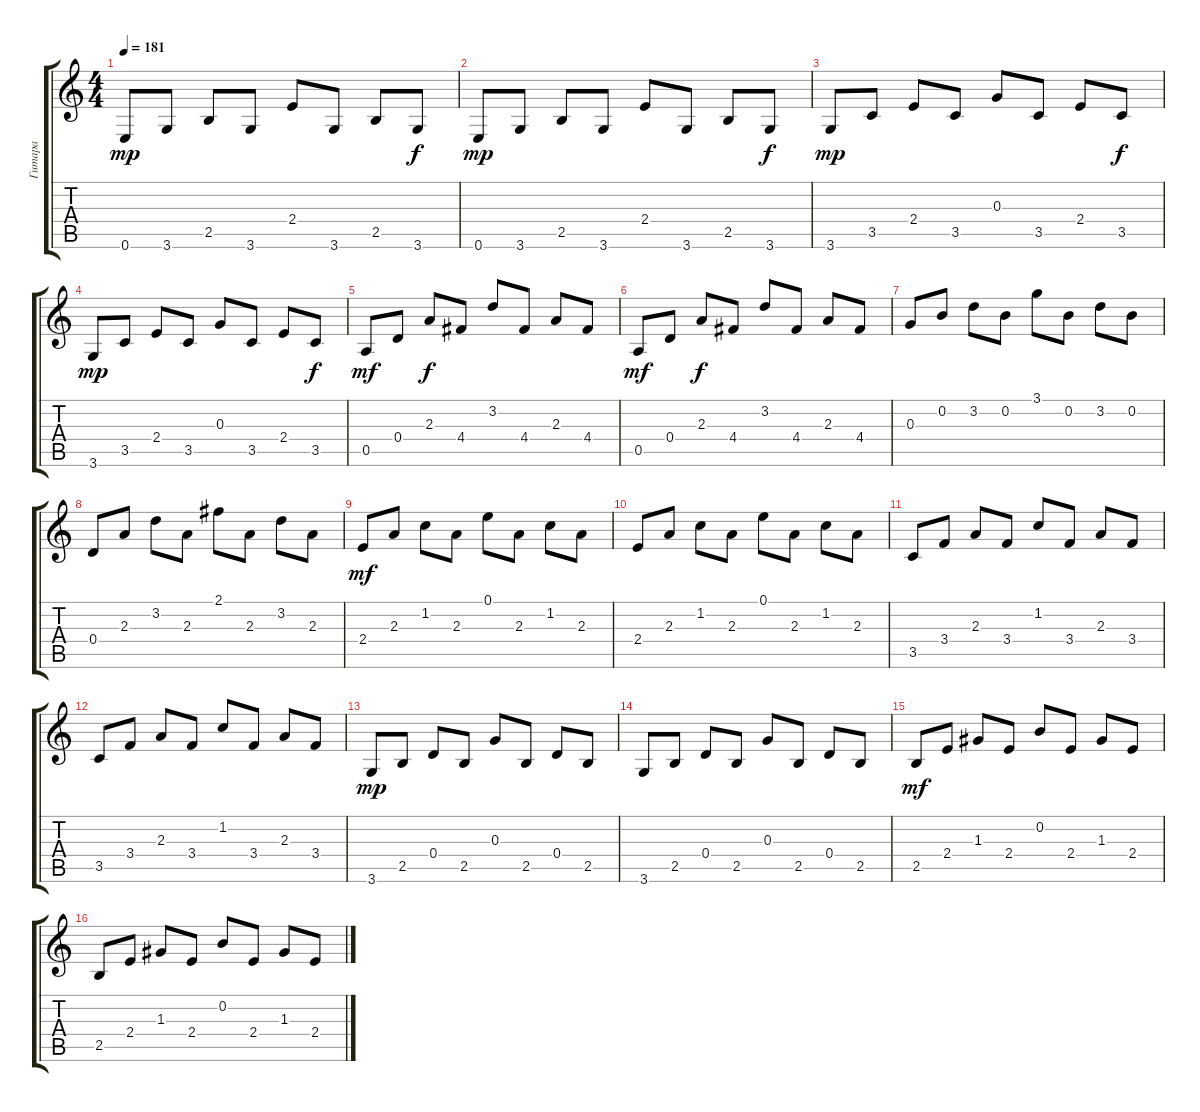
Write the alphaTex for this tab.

\track ("Гитара" "Гитара") {instrument acousticguitarsteel}
\staff {score tabs}
\tuning (E4 B3 G3 D3 A2 E2) {hide}
\ts (4 4)
\tempo 181
\clef g2
\ks c
0.6.8{dy mp} 3.6.8 2.5.8 3.6.8 2.4.8 3.6.8 2.5.8 3.6.8{dy f} |
0.6.8{dy mp} 3.6.8 2.5.8 3.6.8 2.4.8 3.6.8 2.5.8 3.6.8{dy f} |
3.6.8{dy mp} 3.5.8 2.4.8 3.5.8 0.3.8 3.5.8 2.4.8 3.5.8{dy f} |
3.6.8{dy mp} 3.5.8 2.4.8 3.5.8 0.3.8 3.5.8 2.4.8 3.5.8{dy f} |
0.5.8{dy mf} 0.4.8 2.3.8{dy f} 4.4.8 3.2.8 4.4.8 2.3.8 4.4.8 |
0.5.8{dy mf} 0.4.8 2.3.8{dy f} 4.4.8 3.2.8 4.4.8 2.3.8 4.4.8 |
0.3.8 0.2.8 3.2.8 0.2.8 3.1.8 0.2.8 3.2.8 0.2.8 |
0.4.8 2.3.8 3.2.8 2.3.8 2.1.8 2.3.8 3.2.8 2.3.8 |
2.4.8{dy mf} 2.3.8 1.2.8 2.3.8 0.1.8 2.3.8 1.2.8 2.3.8 |
2.4.8 2.3.8 1.2.8 2.3.8 0.1.8 2.3.8 1.2.8 2.3.8 |
3.5.8 3.4.8 2.3.8 3.4.8 1.2.8 3.4.8 2.3.8 3.4.8 |
3.5.8 3.4.8 2.3.8 3.4.8 1.2.8 3.4.8 2.3.8 3.4.8 |
3.6.8{dy mp} 2.5.8 0.4.8 2.5.8 0.3.8 2.5.8 0.4.8 2.5.8 |
3.6.8 2.5.8 0.4.8 2.5.8 0.3.8 2.5.8 0.4.8 2.5.8 |
2.5.8{dy mf} 2.4.8 1.3.8 2.4.8 0.2.8 2.4.8 1.3.8 2.4.8 |
2.5.8 2.4.8 1.3.8 2.4.8 0.2.8 2.4.8 1.3.8 2.4.8
